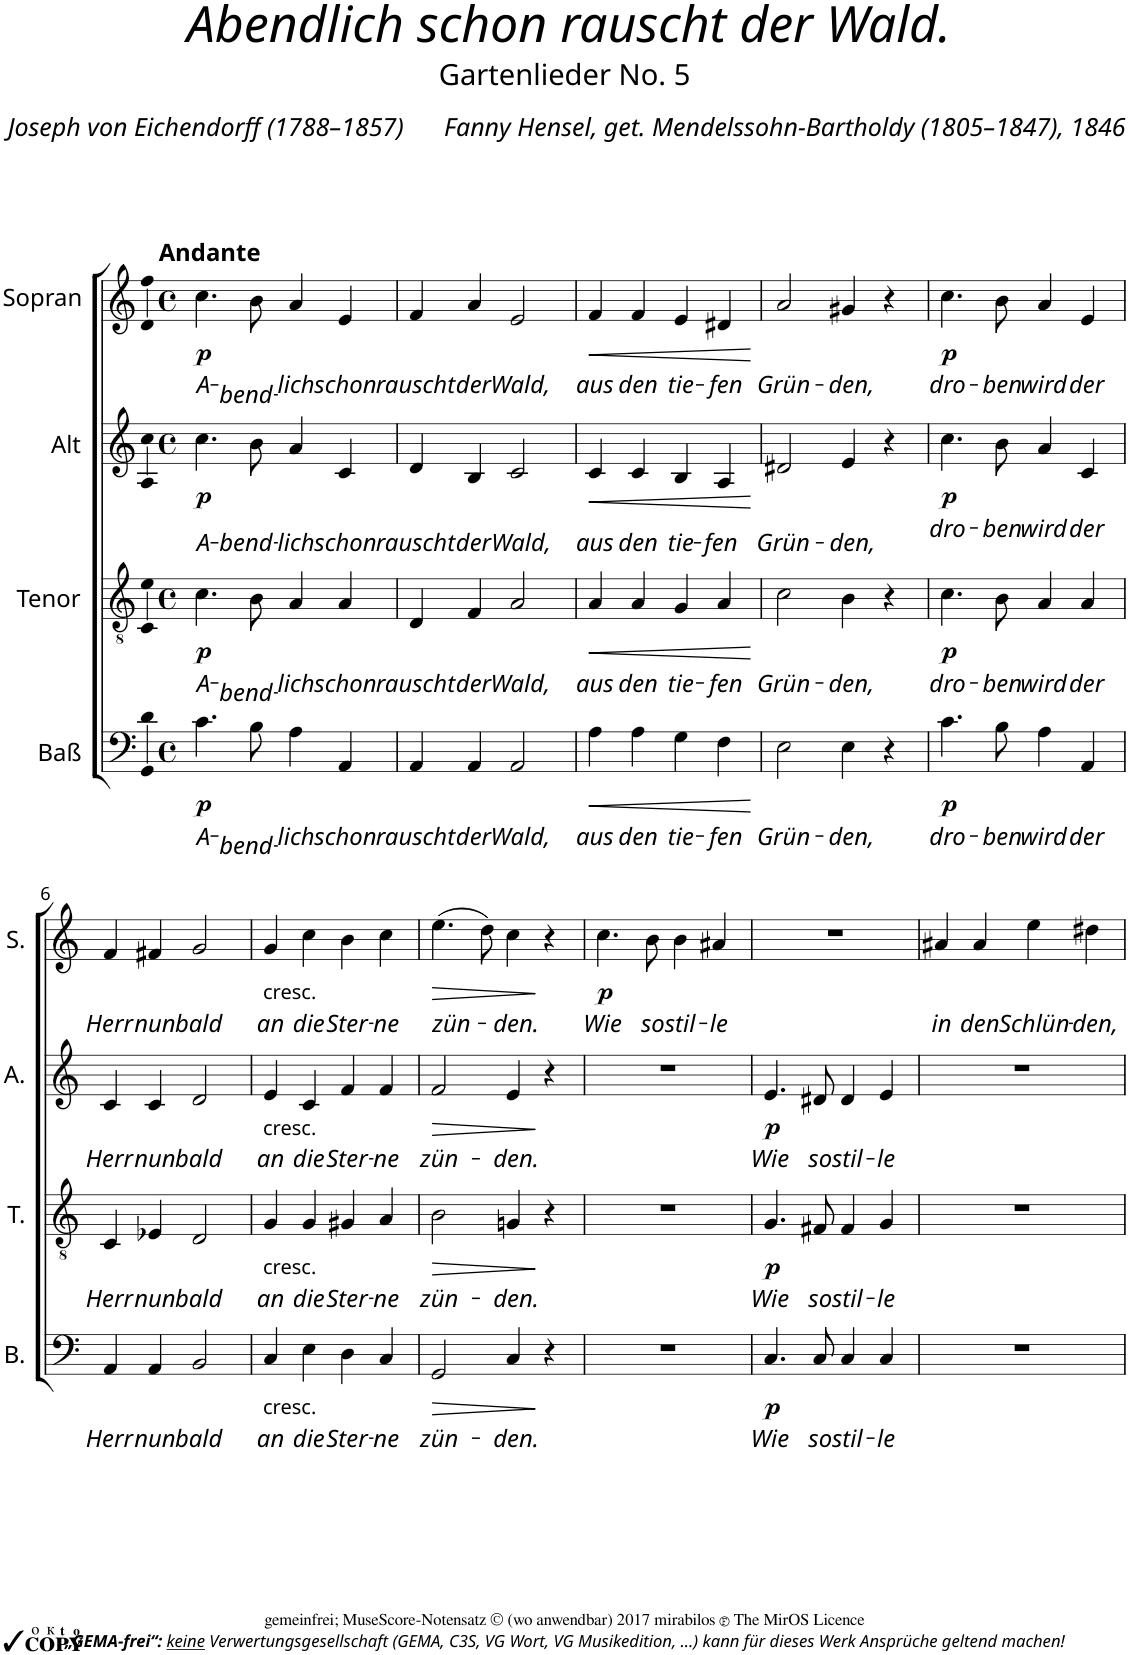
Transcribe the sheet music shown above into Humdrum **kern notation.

**kern	**text	**dynam	**kern	**text	**dynam	**kern	**text	**dynam	**kern	**text	**dynam
*part4	*part4	*part4	*part3	*part3	*part3	*part2	*part2	*part2	*part1	*part1	*part1
*staff4	*staff4	*staff4	*staff3	*staff3	*staff3	*staff2	*staff2	*staff2	*staff1	*staff1	*staff1
*I"Baß	*	*	*I"Tenor	*	*	*I"Alt	*	*	*I"Sopran	*	*
*I'B.	*	*	*I'T.	*	*	*I'A.	*	*	*I'S.	*	*
*clefF4	*	*	*clefGv2	*	*	*clefG2	*	*	*clefG2	*	*
*k[]	*	*	*k[]	*	*	*k[]	*	*	*k[]	*	*
*M4/4	*	*	*M4/4	*	*	*M4/4	*	*	*M4/4	*	*
*met(c)	*	*	*met(c)	*	*	*met(c)	*	*	*met(c)	*	*
=1	=1	=1	=1	=1	=1	=1	=1	=1	=1	=1	=1
!	!	!	!	!	!	!	!	!	!LO:TX:a:B:t=Andante	!	!
!	!LO:LY:b	!LO:DY:b	!	!LO:LY:b	!LO:DY:b	!	!LO:LY:b	!LO:DY:b	!	!LO:LY:b	!LO:DY:b
4.c\	A-	p	4.c\	A-	p	4.cc\	A-	p	4.cc\	A-	p
!	!LO:LY:b	!	!	!LO:LY:b	!	!	!LO:LY:b	!	!	!LO:LY:b	!
8B\	-bend-	.	8B\	-bend-	.	8b\	-bend-	.	8b\	-bend-	.
!	!LO:LY:b	!	!	!LO:LY:b	!	!	!LO:LY:b	!	!	!LO:LY:b	!
4A\	-lich	.	4A/	-lich	.	4a/	-lich	.	4a/	-lich	.
!	!LO:LY:b	!	!	!LO:LY:b	!	!	!LO:LY:b	!	!	!LO:LY:b	!
4AA/	schon	.	4A/	schon	.	4c/	schon	.	4e/	schon	.
=2	=2	=2	=2	=2	=2	=2	=2	=2	=2	=2	=2
!	!LO:LY:b	!	!	!LO:LY:b	!	!	!LO:LY:b	!	!	!LO:LY:b	!
4AA/	rauscht	.	4D/	rauscht	.	4d/	rauscht	.	4f/	rauscht	.
!	!LO:LY:b	!	!	!LO:LY:b	!	!	!LO:LY:b	!	!	!LO:LY:b	!
4AA/	der	.	4F/	der	.	4B/	der	.	4a/	der	.
!	!LO:LY:b	!	!	!LO:LY:b	!	!	!LO:LY:b	!	!	!LO:LY:b	!
2AA/	Wald,	.	2A/	Wald,	.	2c/	Wald,	.	2e/	Wald,	.
=3	=3	=3	=3	=3	=3	=3	=3	=3	=3	=3	=3
!	!LO:LY:b	!LO:HP:b	!	!LO:LY:b	!LO:HP:b	!	!LO:LY:b	!LO:HP:b	!	!LO:LY:b	!LO:HP:b
4A\	aus	<	4A/	aus	<	4c/	aus	<	4f/	aus	<
!	!LO:LY:b	!	!	!LO:LY:b	!	!	!LO:LY:b	!	!	!LO:LY:b	!
4A\	den	.	4A/	den	.	4c/	den	.	4f/	den	.
!	!LO:LY:b	!	!	!LO:LY:b	!	!	!LO:LY:b	!	!	!LO:LY:b	!
4G\	tie-	.	4G/	tie-	.	4B/	tie-	.	4e/	tie-	.
!	!LO:LY:b	!	!	!LO:LY:b	!	!	!LO:LY:b	!	!	!LO:LY:b	!
4F\	-fen	.	4A/	-fen	.	4A/	-fen	.	4d#X/	-fen	.
.	.	[	.	.	[	.	.	[	.	.	[
=4	=4	=4	=4	=4	=4	=4	=4	=4	=4	=4	=4
!	!LO:LY:b	!	!	!LO:LY:b	!	!	!LO:LY:b	!	!	!LO:LY:b	!
2E\	Grün-	.	2c\	Grün-	.	2d#X/	Grün-	.	2a/	Grün-	.
!	!LO:LY:b	!	!	!LO:LY:b	!	!	!LO:LY:b	!	!	!LO:LY:b	!
4E\	-den,	.	4B\	-den,	.	4e/	-den,	.	4g#X/	-den,	.
4r	.	.	4r	.	.	4r	.	.	4r	.	.
=5	=5	=5	=5	=5	=5	=5	=5	=5	=5	=5	=5
!	!LO:LY:b	!LO:DY:b	!	!LO:LY:b	!LO:DY:b	!	!LO:LY:b	!LO:DY:b	!	!LO:LY:b	!LO:DY:b
4.c\	dro-	p	4.c\	dro-	p	4.cc\	dro-	p	4.cc\	dro-	p
!	!LO:LY:b	!	!	!LO:LY:b	!	!	!LO:LY:b	!	!	!LO:LY:b	!
8B\	-ben	.	8B\	-ben	.	8b\	-ben	.	8b\	-ben	.
!	!LO:LY:b	!	!	!LO:LY:b	!	!	!LO:LY:b	!	!	!LO:LY:b	!
4A\	wird	.	4A/	wird	.	4a/	wird	.	4a/	wird	.
!	!LO:LY:b	!	!	!LO:LY:b	!	!	!LO:LY:b	!	!	!LO:LY:b	!
4AA/	der	.	4A/	der	.	4c/	der	.	4e/	der	.
!!LO:LB:g=z
=6	=6	=6	=6	=6	=6	=6	=6	=6	=6	=6	=6
!	!LO:LY:b	!	!	!LO:LY:b	!	!	!LO:LY:b	!	!	!LO:LY:b	!
4AA/	Herr	.	4C/	Herr	.	4c/	Herr	.	4f/	Herr	.
!	!LO:LY:b	!	!	!LO:LY:b	!	!	!LO:LY:b	!	!	!LO:LY:b	!
4AA/	nun	.	4E-X/	nun	.	4c/	nun	.	4f#X/	nun	.
!	!LO:LY:b	!	!	!LO:LY:b	!	!	!LO:LY:b	!	!	!LO:LY:b	!
2BB/	bald	.	2D/	bald	.	2d/	bald	.	2g/	bald	.
=7	=7	=7	=7	=7	=7	=7	=7	=7	=7	=7	=7
!	!	!	!	!	!	!	!	!	!LO:TX:b:t=cresc.	!	!
!	!	!	!	!	!	!LO:TX:b:t=cresc.	!	!	!	!	!
!	!	!	!LO:TX:b:t=cresc.	!	!	!	!	!	!	!	!
!LO:TX:b:t=cresc.	!	!	!	!	!	!	!	!	!	!	!
!	!LO:LY:b	!	!	!LO:LY:b	!	!	!LO:LY:b	!	!	!LO:LY:b	!
4C/	an	.	4G/	an	.	4e/	an	.	4g/	an	.
!	!LO:LY:b	!	!	!LO:LY:b	!	!	!LO:LY:b	!	!	!LO:LY:b	!
4E\	die	.	4G/	die	.	4c/	die	.	4cc\	die	.
!	!LO:LY:b	!	!	!LO:LY:b	!	!	!LO:LY:b	!	!	!LO:LY:b	!
4D\	Ster-	.	4G#X/	Ster-	.	4f/	Ster-	.	4b\	Ster-	.
!	!LO:LY:b	!	!	!LO:LY:b	!	!	!LO:LY:b	!	!	!LO:LY:b	!
4C/	-ne	.	4A/	-ne	.	4f/	-ne	.	4cc\	-ne	.
=8	=8	=8	=8	=8	=8	=8	=8	=8	=8	=8	=8
!	!LO:LY:b	!LO:HP:b	!	!LO:LY:b	!LO:HP:b	!	!LO:LY:b	!LO:HP:b	!	!LO:LY:b	!LO:HP:b
2GG/	zün-	>	2B\	zün-	>	2f/	zün-	>	(4.ee\	zün-	>
.	.	.	.	.	.	.	.	.	8dd\)	.	.
!	!LO:LY:b	!	!	!LO:LY:b	!	!	!LO:LY:b	!	!	!LO:LY:b	!
4C/	-den.	.	4Gn/	-den.	.	4e/	-den.	.	4cc\	-den.	.
4r	.	]	4r	.	]	4r	.	]	4r	.	]
=9	=9	=9	=9	=9	=9	=9	=9	=9	=9	=9	=9
!	!	!	!	!	!	!	!	!	!	!LO:LY:b	!LO:DY:b
1r	.	.	1r	.	.	1r	.	.	4.cc\	Wie	p
!	!	!	!	!	!	!	!	!	!	!LO:LY:b	!
.	.	.	.	.	.	.	.	.	8b\	so	.
!	!	!	!	!	!	!	!	!	!	!LO:LY:b	!
.	.	.	.	.	.	.	.	.	4b\	stil-	.
!	!	!	!	!	!	!	!	!	!	!LO:LY:b	!
.	.	.	.	.	.	.	.	.	4a#X/	-le	.
=10	=10	=10	=10	=10	=10	=10	=10	=10	=10	=10	=10
!	!LO:LY:b	!LO:DY:b	!	!LO:LY:b	!LO:DY:b	!	!LO:LY:b	!LO:DY:b	!	!	!
4.C/	Wie	p	4.G/	Wie	p	4.e/	Wie	p	1r	.	.
!	!LO:LY:b	!	!	!LO:LY:b	!	!	!LO:LY:b	!	!	!	!
8C/	so	.	8F#X/	so	.	8d#X/	so	.	.	.	.
!	!LO:LY:b	!	!	!LO:LY:b	!	!	!LO:LY:b	!	!	!	!
4C/	stil-	.	4F#/	stil-	.	4d#/	stil-	.	.	.	.
!	!LO:LY:b	!	!	!LO:LY:b	!	!	!LO:LY:b	!	!	!	!
4C/	-le	.	4G/	-le	.	4e/	-le	.	.	.	.
=11	=11	=11	=11	=11	=11	=11	=11	=11	=11	=11	=11
!	!	!	!	!	!	!	!	!	!	!LO:LY:b	!
1r	.	.	1r	.	.	1r	.	.	4a#X/	in	.
!	!	!	!	!	!	!	!	!	!	!LO:LY:b	!
.	.	.	.	.	.	.	.	.	4a#/	den	.
!	!	!	!	!	!	!	!	!	!	!LO:LY:b	!
.	.	.	.	.	.	.	.	.	4ee\	Schlün-	.
!	!	!	!	!	!	!	!	!	!	!LO:LY:b	!
.	.	.	.	.	.	.	.	.	4dd#X\	-den,	.
=	=	=	=	=	=	=	=	=	=	=	=
*-	*-	*-	*-	*-	*-	*-	*-	*-	*-	*-	*-
